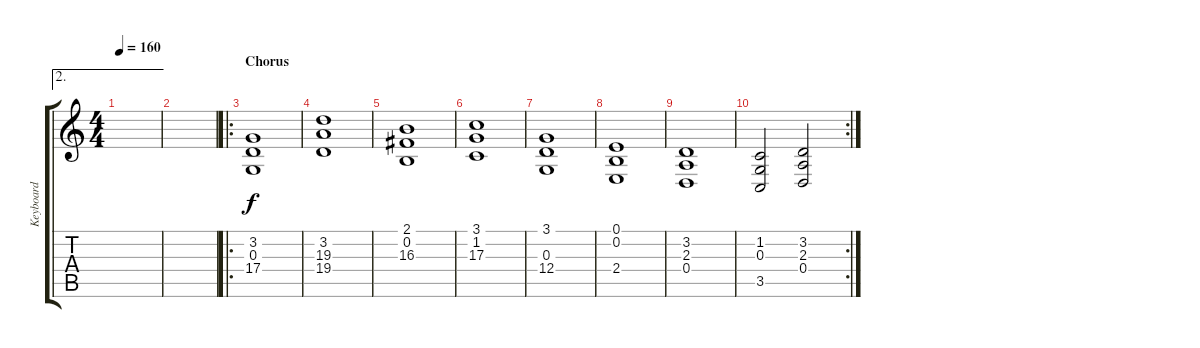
\track ("Keyboard" "Keyboard") {instrument electricgrandpiano}
\staff {score tabs}
\tuning (E4 B3 G3 D3 A2 E2) {hide}
\ae 2
\ts (4 4)
\tempo 160
\clef g2
\ks c
|
|
\ro
\section ("" "Chorus")
(3.2 0.3 17.4).1 |
(3.2 19.3 19.4).1 |
(2.1 0.2 16.3).1 |
(3.1 1.2 17.3).1 |
(3.1 0.3 12.4).1 |
(0.1 0.2 2.4).1 |
(3.2 2.3 0.4).1 |
\rc 2
(1.2 0.3 3.5).2 (3.2 2.3 0.4).2
